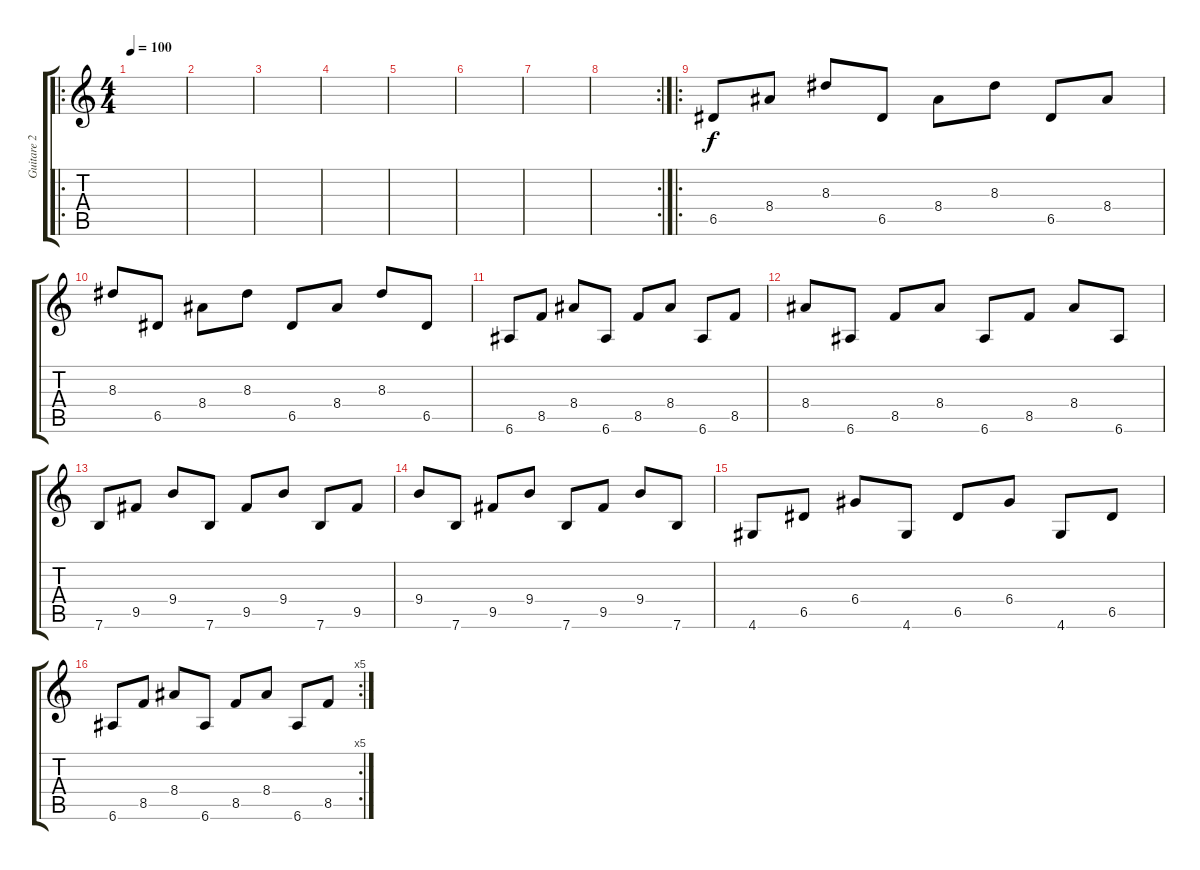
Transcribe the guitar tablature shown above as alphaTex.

\track ("Guitare 2" "Guitare 2") {instrument distortionguitar}
\staff {score tabs}
\tuning (E4 B3 G3 D3 A2 E2) {hide}
\ro
\ts (4 4)
\tempo 100
\clef g2
\ks c
|
|
|
|
|
|
|
\rc 2
|
\ro
6.5.8 8.4.8 8.3.8 6.5.8 8.4.8 8.3.8 6.5.8 8.4.8 |
8.3.8 6.5.8 8.4.8 8.3.8 6.5.8 8.4.8 8.3.8 6.5.8 |
6.6.8 8.5.8 8.4.8 6.6.8 8.5.8 8.4.8 6.6.8 8.5.8 |
8.4.8 6.6.8 8.5.8 8.4.8 6.6.8 8.5.8 8.4.8 6.6.8 |
7.6.8 9.5.8 9.4.8 7.6.8 9.5.8 9.4.8 7.6.8 9.5.8 |
9.4.8 7.6.8 9.5.8 9.4.8 7.6.8 9.5.8 9.4.8 7.6.8 |
4.6.8 6.5.8 6.4.8 4.6.8 6.5.8 6.4.8 4.6.8 6.5.8 |
\rc 5
6.6.8 8.5.8 8.4.8 6.6.8 8.5.8 8.4.8 6.6.8 8.5.8
